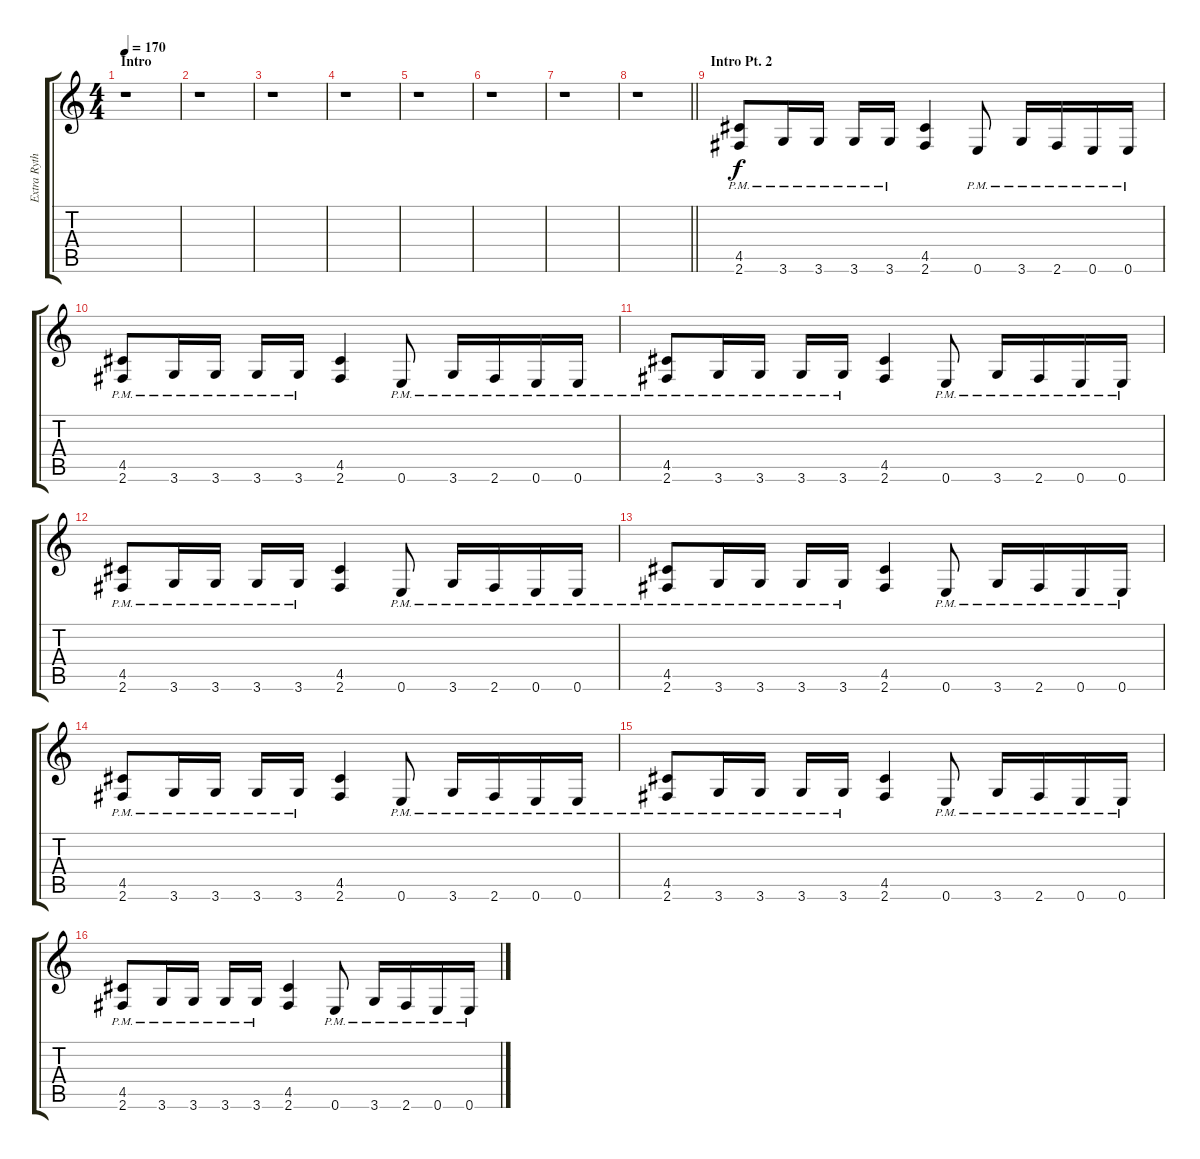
\track ("Extra Rythm" "Extra Ryth") {instrument distortionguitar}
\staff {score tabs}
\tuning (E4 B3 G3 D3 A2 E2) {hide}
\ts (4 4)
\section ("" "Intro")
\tempo 170
\clef g2
\ks c
r.1{dy f instrument distortionguitar} |
r.1 |
r.1 |
r.1 |
r.1 |
r.1 |
r.1 |
\barLineRight lightlight
r.1 |
\section ("" "Intro Pt. 2")
(4.5 2.6{pm}).8 3.6{pm}.16 3.6{pm}.16 3.6{pm}.16 3.6{pm}.16 (4.5 2.6).4 0.6{pm}.8 3.6{pm}.16 2.6{pm}.16 0.6{pm}.16 0.6{pm}.16 |
(4.5 2.6{pm}).8 3.6{pm}.16 3.6{pm}.16 3.6{pm}.16 3.6{pm}.16 (4.5 2.6).4 0.6{pm}.8 3.6{pm}.16 2.6{pm}.16 0.6{pm}.16 0.6{pm}.16 |
(4.5 2.6{pm}).8 3.6{pm}.16 3.6{pm}.16 3.6{pm}.16 3.6{pm}.16 (4.5 2.6).4 0.6{pm}.8 3.6{pm}.16 2.6{pm}.16 0.6{pm}.16 0.6{pm}.16 |
(4.5 2.6{pm}).8 3.6{pm}.16 3.6{pm}.16 3.6{pm}.16 3.6{pm}.16 (4.5 2.6).4 0.6{pm}.8 3.6{pm}.16 2.6{pm}.16 0.6{pm}.16 0.6{pm}.16 |
(4.5 2.6{pm}).8 3.6{pm}.16 3.6{pm}.16 3.6{pm}.16 3.6{pm}.16 (4.5 2.6).4 0.6{pm}.8 3.6{pm}.16 2.6{pm}.16 0.6{pm}.16 0.6{pm}.16 |
(4.5 2.6{pm}).8 3.6{pm}.16 3.6{pm}.16 3.6{pm}.16 3.6{pm}.16 (4.5 2.6).4 0.6{pm}.8 3.6{pm}.16 2.6{pm}.16 0.6{pm}.16 0.6{pm}.16 |
(4.5 2.6{pm}).8 3.6{pm}.16 3.6{pm}.16 3.6{pm}.16 3.6{pm}.16 (4.5 2.6).4 0.6{pm}.8 3.6{pm}.16 2.6{pm}.16 0.6{pm}.16 0.6{pm}.16 |
(4.5 2.6{pm}).8 3.6{pm}.16 3.6{pm}.16 3.6{pm}.16 3.6{pm}.16 (4.5 2.6).4 0.6{pm}.8 3.6{pm}.16 2.6{pm}.16 0.6{pm}.16 0.6{pm}.16
